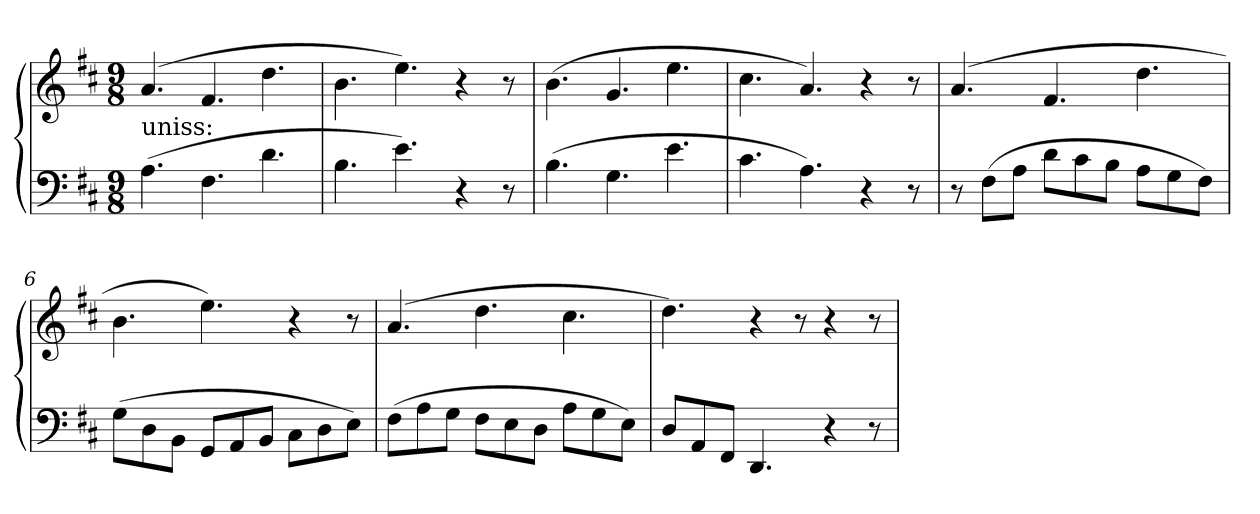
**kern	**kern	**dynam
*part1	*part1	*part1
*staff2	*staff1	*staff1/2
*clefF4	*clefG2	*
*k[f#c#]	*k[f#c#]	*
*M9/8	*M9/8	*
=1	=1	=1
!LO:TX:a:t=uniss&colon;	!	!
(4.A	(4.a	Andantino
4.F#	4.f#	.
4.d	4.dd	.
=2	=2	=2
4.B	4.b	.
4.e)	4.ee)	.
4r	4r	.
8r	8r	.
=3	=3	=3
(4.B	(4.b	.
4.G	4.g	.
4.e	4.ee	.
=4	=4	=4
4.c#	4.cc#	.
4.A)	4.a)	.
4r	4r	.
8r	8r	.
=5	=5	=5
8r	(4.a	.
(8F#L	.	.
8AJ	.	.
8dL	4.f#	.
8c#	.	.
8BJ	.	.
8AL	4.dd	.
8G	.	.
8F#J)	.	.
!!LO:LB:g=z
=6	=6	=6
(8GL	4.b	.
8D	.	.
8BBJ	.	.
8GGL	4.ee)	.
8AA	.	.
8BBJ	.	.
8C#L	4r	.
8D	.	.
8EJ)	8r	.
=7	=7	=7
(8F#L	(4.a	.
8A	.	.
8GJ	.	.
8F#L	4.dd	.
8E	.	.
8DJ	.	.
8AL	4.cc#	.
8G	.	.
8EJ)	.	.
=8	=8	=8
8DL	4.dd)	.
8AA	.	.
8FF#J	.	.
4.DD	4r	.
.	8r	.
4r	4r	.
8r	8r	.
=	=	=
*-	*-	*-
